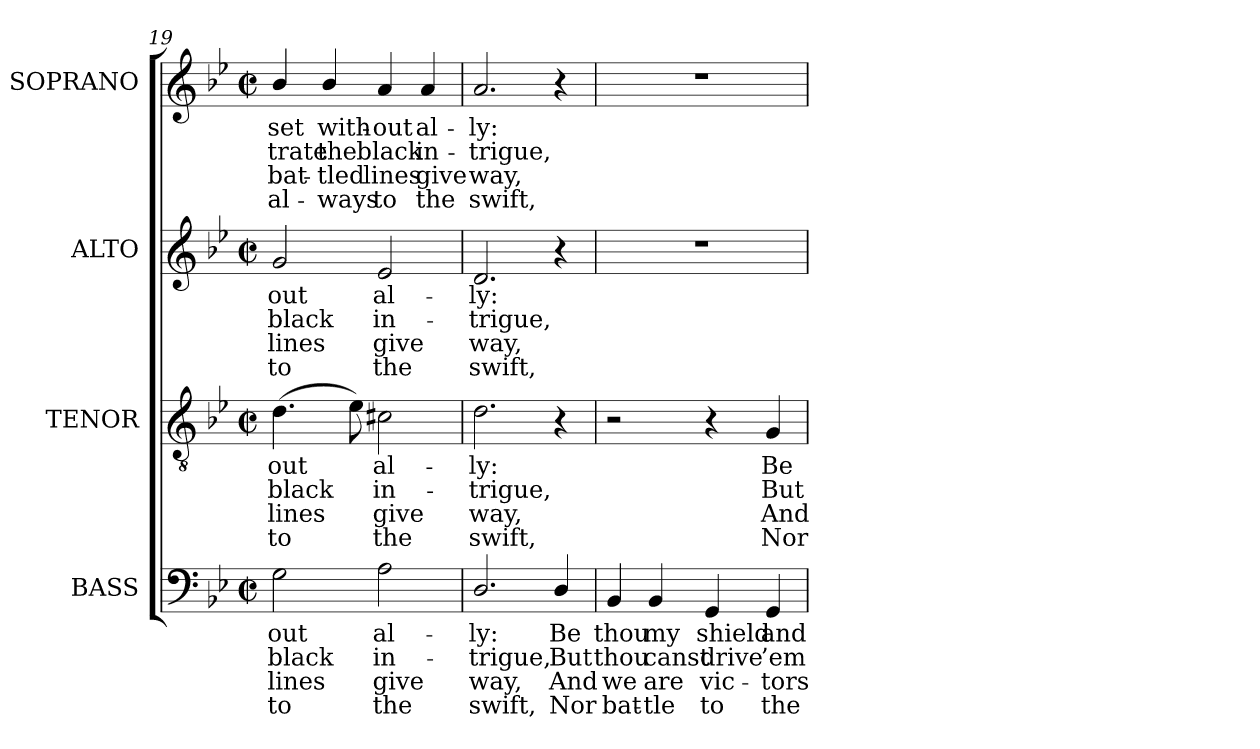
**kern	**text	**text	**text	**text	**kern	**text	**text	**text	**text	**kern	**text	**text	**text	**text	**kern	**text	**text	**text	**text
*part4	*part4	*part4	*part4	*part4	*part3	*part3	*part3	*part3	*part3	*part2	*part2	*part2	*part2	*part2	*part1	*part1	*part1	*part1	*part1
*staff4	*staff4	*staff4	*staff4	*staff4	*staff3	*staff3	*staff3	*staff3	*staff3	*staff2	*staff2	*staff2	*staff2	*staff2	*staff1	*staff1	*staff1	*staff1	*staff1
*I"BASS	*	*	*	*	*I"TENOR	*	*	*	*	*I"ALTO	*	*	*	*	*I"SOPRANO	*	*	*	*
*I'B.	*	*	*	*	*I'T.	*	*	*	*	*I'A.	*	*	*	*	*I'S.	*	*	*	*
*clefF4	*	*	*	*	*clefGv2	*	*	*	*	*clefG2	*	*	*	*	*clefG2	*	*	*	*
*	*	*	*	*	*ITrd7c12	*	*	*	*	*	*	*	*	*	*	*	*	*	*
*k[b-e-]	*	*	*	*	*k[b-e-]	*	*	*	*	*k[b-e-]	*	*	*	*	*k[b-e-]	*	*	*	*
*g:	*	*	*	*	*g:	*	*	*	*	*g:	*	*	*	*	*g:	*	*	*	*
*M2/2	*	*	*	*	*M2/2	*	*	*	*	*M2/2	*	*	*	*	*M2/2	*	*	*	*
*met(c|)	*	*	*	*	*met(c|)	*	*	*	*	*met(c|)	*	*	*	*	*met(c|)	*	*	*	*
=19	=19	=19	=19	=19	=19	=19	=19	=19	=19	=19	=19	=19	=19	=19	=19	=19	=19	=19	=19
!	!LO:LY:b:color=#000000	!LO:LY:b:color=#000000	!LO:LY:b:color=#000000	!LO:LY:b:color=#000000	!	!	!	!	!	!	!	!	!	!	!	!	!	!	!
!	!	!	!	!	!	!LO:LY:b:color=#000000	!LO:LY:b:color=#000000	!LO:LY:b:color=#000000	!LO:LY:b:color=#000000	!	!	!	!	!	!	!	!	!	!
!	!	!	!	!	!	!	!	!	!	!	!LO:LY:b:color=#000000	!LO:LY:b:color=#000000	!LO:LY:b:color=#000000	!LO:LY:b:color=#000000	!	!	!	!	!
!	!	!	!	!	!	!	!	!	!	!	!	!	!	!	!	!LO:LY:b:color=#000000	!LO:LY:b:color=#000000	!LO:LY:b:color=#000000	!LO:LY:b:color=#000000
2Gi\	-out	black	lines	to	(4.Di\	-out	black	lines	to	2gi/	-out	black	lines	to	4b-i/	-set	-trate	bat-	-al-
!	!	!	!	!	!	!	!	!	!	!	!	!	!	!	!	!LO:LY:b:color=#000000	!LO:LY:b:color=#000000	!LO:LY:b:color=#000000	!LO:LY:b:color=#000000
.	.	.	.	.	.	.	.	.	.	.	.	.	.	.	4b-i/	with-	the	-tled	ways
.	.	.	.	.	8E-i\)	.	.	.	.	.	.	.	.	.	.	.	.	.	.
!	!LO:LY:b:color=#000000	!LO:LY:b:color=#000000	!LO:LY:b:color=#000000	!LO:LY:b:color=#000000	!	!	!	!	!	!	!	!	!	!	!	!	!	!	!
!	!	!	!	!	!	!LO:LY:b:color=#000000	!LO:LY:b:color=#000000	!LO:LY:b:color=#000000	!LO:LY:b:color=#000000	!	!	!	!	!	!	!	!	!	!
!	!	!	!	!	!	!	!	!	!	!	!LO:LY:b:color=#000000	!LO:LY:b:color=#000000	!LO:LY:b:color=#000000	!LO:LY:b:color=#000000	!	!	!	!	!
!	!	!	!	!	!	!	!	!	!	!	!	!	!	!	!	!LO:LY:b:color=#000000	!LO:LY:b:color=#000000	!LO:LY:b:color=#000000	!LO:LY:b:color=#000000
2Ai\	al-	in-	give	the	2C#Xi\	al-	in-	give	the	2e-i/	al-	in-	give	the	4ai/	-out	black	lines	to
!	!	!	!	!	!	!	!	!	!	!	!	!	!	!	!	!LO:LY:b:color=#000000	!LO:LY:b:color=#000000	!LO:LY:b:color=#000000	!LO:LY:b:color=#000000
.	.	.	.	.	.	.	.	.	.	.	.	.	.	.	4ai/	al-	in-	give	the
=20	=20	=20	=20	=20	=20	=20	=20	=20	=20	=20	=20	=20	=20	=20	=20	=20	=20	=20	=20
!	!LO:LY:b:color=#000000	!LO:LY:b:color=#000000	!LO:LY:b:color=#000000	!LO:LY:b:color=#000000	!	!	!	!	!	!	!	!	!	!	!	!	!	!	!
!	!	!	!	!	!	!LO:LY:b:color=#000000	!LO:LY:b:color=#000000	!LO:LY:b:color=#000000	!LO:LY:b:color=#000000	!	!	!	!	!	!	!	!	!	!
!	!	!	!	!	!	!	!	!	!	!	!LO:LY:b:color=#000000	!LO:LY:b:color=#000000	!LO:LY:b:color=#000000	!LO:LY:b:color=#000000	!	!	!	!	!
!	!	!	!	!	!	!	!	!	!	!	!	!	!	!	!	!LO:LY:b:color=#000000	!LO:LY:b:color=#000000	!LO:LY:b:color=#000000	!LO:LY:b:color=#000000
2.Di/	-ly:	-trigue,	way,	swift,	2.Di\	-ly:	-trigue,	way,	swift,	2.di/	-ly:	-trigue,	way,	swift,	2.ai/	-ly:	-trigue,	way,	swift,
!	!LO:LY:b:color=#000000	!LO:LY:b:color=#000000	!LO:LY:b:color=#000000	!LO:LY:b:color=#000000	!	!	!	!	!	!	!	!	!	!	!	!	!	!	!
4Di/	Be	But	And	Nor	4r	.	.	.	.	4r	.	.	.	.	4r	.	.	.	.
=21	=21	=21	=21	=21	=21	=21	=21	=21	=21	=21	=21	=21	=21	=21	=21	=21	=21	=21	=21
!	!LO:LY:b:color=#000000	!LO:LY:b:color=#000000	!LO:LY:b:color=#000000	!LO:LY:b:color=#000000	!	!	!	!	!	!	!	!	!	!	!	!	!	!	!
4BB-i/	thou	thou	we	bat-	2r	.	.	.	.	1r	.	.	.	.	1r	.	.	.	.
!	!LO:LY:b:color=#000000	!LO:LY:b:color=#000000	!LO:LY:b:color=#000000	!LO:LY:b:color=#000000	!	!	!	!	!	!	!	!	!	!	!	!	!	!	!
4BB-i/	my	canst	-are	tle	.	.	.	.	.	.	.	.	.	.	.	.	.	.	.
!	!LO:LY:b:color=#000000	!LO:LY:b:color=#000000	!LO:LY:b:color=#000000	!LO:LY:b:color=#000000	!	!	!	!	!	!	!	!	!	!	!	!	!	!	!
4GGi/	shield	drive	vic-	-to	4r	.	.	.	.	.	.	.	.	.	.	.	.	.	.
!	!LO:LY:b:color=#000000	!LO:LY:b:color=#000000	!LO:LY:b:color=#000000	!LO:LY:b:color=#000000	!	!	!	!	!	!	!	!	!	!	!	!	!	!	!
!	!	!	!	!	!	!LO:LY:b:color=#000000	!LO:LY:b:color=#000000	!LO:LY:b:color=#000000	!LO:LY:b:color=#000000	!	!	!	!	!	!	!	!	!	!
4GGi/	and	’em	tors	the	4GGi/	Be	But	And	Nor	.	.	.	.	.	.	.	.	.	.
=	=	=	=	=	=	=	=	=	=	=	=	=	=	=	=	=	=	=	=
*-	*-	*-	*-	*-	*-	*-	*-	*-	*-	*-	*-	*-	*-	*-	*-	*-	*-	*-	*-
